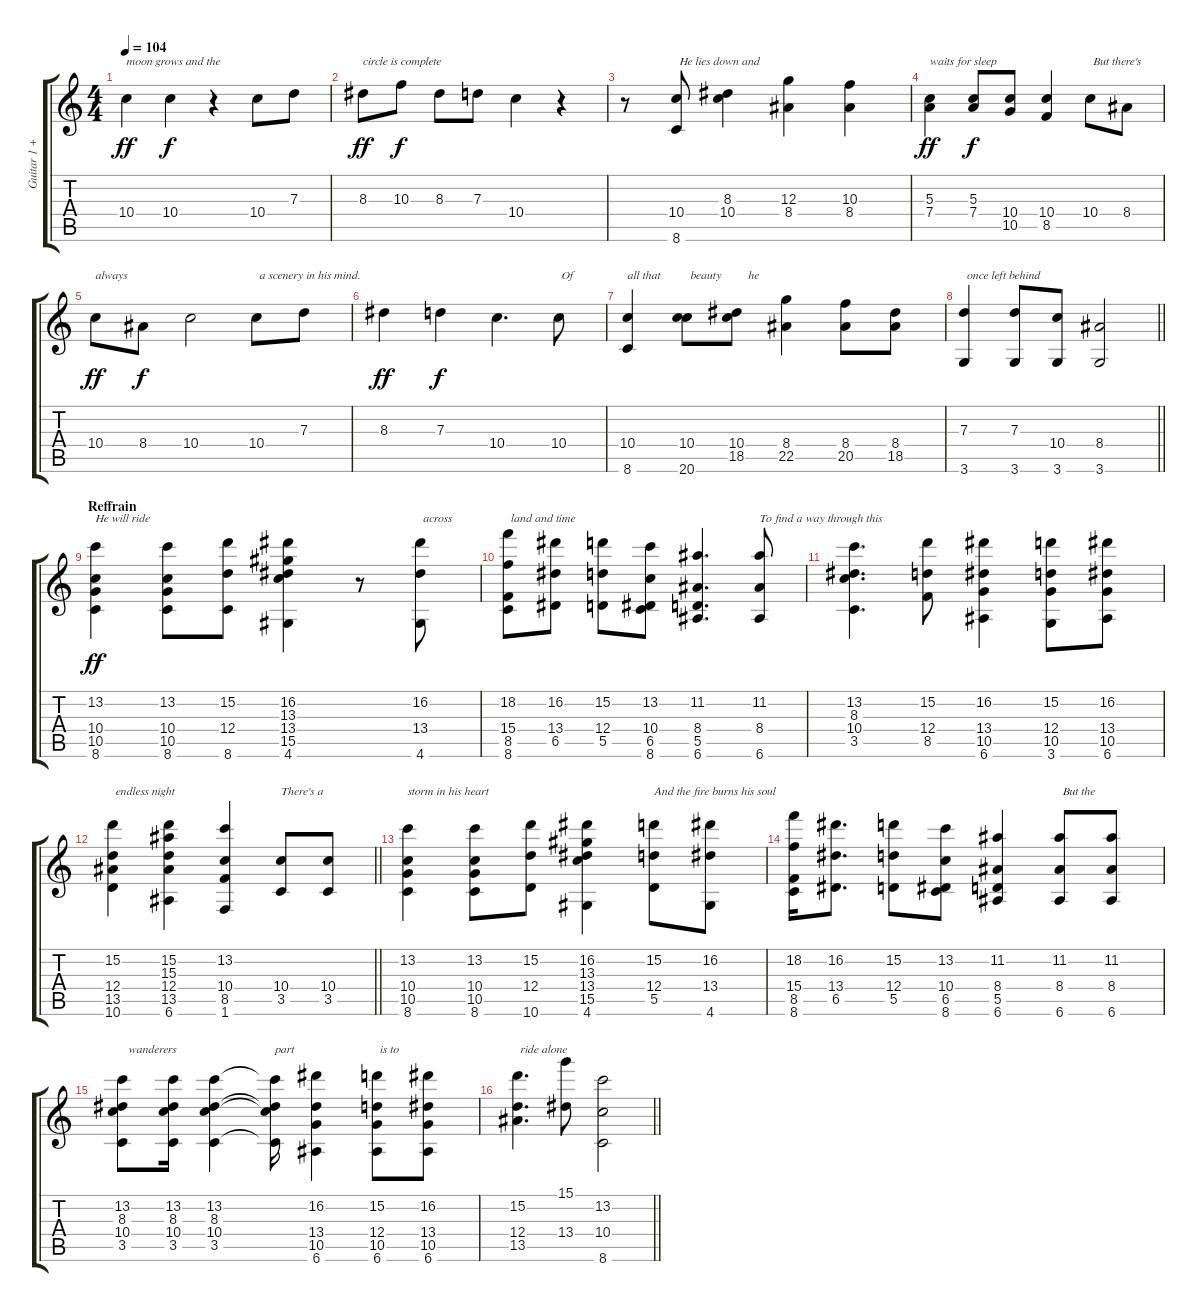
\track ("Guitar 1 + Voice" "Guitar 1 +") {instrument acousticguitarsteel}
\staff {score tabs}
\tuning (E4 B3 G3 D3 A2 E2) {hide}
\ts (4 4)
\tempo 104
\clef g2
\ks c
10.4.4{txt "moon grows and the " dy ff} 10.4.4{dy f} r.4 10.4.8 7.3.8 |
8.3.8{txt "circle is complete" dy ff} 10.3.8{dy f} 8.3.8 7.3.8 10.4.4 r.4 |
r.8 (10.4 8.6).8{txt " He lies down and "} (8.3 10.4).4 (12.3 8.4).4 (10.3 8.4).4 |
(5.3 7.4).4{txt "waits for sleep" dy ff} (5.3 7.4).8{dy f} (10.4 10.5).8 (10.4 8.5).4 10.4.8{txt " But there's "} 8.4.8 |
10.4.8{txt "always" dy ff} 8.4.8{dy f} 10.4.2 10.4.8{txt " a scenery in his mind."} 7.3.8 |
8.3.4{dy ff} 7.3.4{dy f} 10.4.4{d} 10.4.8{txt " Of "} |
(10.4 8.6).4{txt "all that          beauty         he"} (10.4 20.6).8 (10.4 18.5).8 (8.4 22.5).4 (8.4 20.5).8 (8.4 18.5).8 |
\barLineRight lightlight
(7.3 3.6).4{txt " once left behind "} (7.3 3.6).8 (10.4 3.6).8 (8.4 3.6).2 |
\section ("" "Reffrain")
(13.2 10.4 10.5 8.6).4{txt "He will ride" dy ff} (13.2 10.4 10.5 8.6).8 (15.2 12.4 8.6).8 (16.2 13.3 13.4 15.5 4.6).4 r.8 (16.2 13.4 4.6).8{txt " across"} |
(18.2 15.4 8.5 8.6).8{txt " land and time "} (16.2 13.4 6.5).8 (15.2 12.4 5.5).8 (13.2 10.4 6.5 8.6).8 (11.2 8.4 5.5 6.6).4{d} (11.2 8.4 6.6).8{txt "To find a way through this"} |
(13.2 8.3 10.4 3.5).4{d} (15.2 12.4 8.5).8 (16.2 13.4 10.5 6.6).4 (15.2 12.4 10.5 3.6).8 (16.2 13.4 10.5 6.6).8 |
\barLineRight lightlight
(15.2 12.4 13.5 10.6).4{txt " endless night"} (15.2 15.3 12.4 13.5 6.6).4 (13.2 10.4 8.5 1.6).4 (10.4 3.5).8{txt "There's a "} (10.4 3.5).8 |
(13.2 10.4 10.5 8.6).4{txt "storm in his heart "} (13.2 10.4 10.5 8.6).8 (15.2 12.4 10.6).8 (16.2 13.3 13.4 15.5 4.6).4 (15.2 12.4 5.5).8{txt "And the fire burns his soul"} (16.2 13.4 4.6).8 |
(18.2 15.4 8.5 8.6).16 (16.2 13.4 6.5).8{d} (15.2 12.4 5.5).8 (13.2 10.4 6.5 8.6).8 (11.2 8.4 5.5 6.6).4 (11.2 8.4 6.6).8{txt " But the"} (11.2 8.4 6.6).8 |
(13.2 8.3 10.4 3.5).8{txt "  wanderers "} (13.2 8.3 10.4 3.5).16 (13.2 8.3 10.4 3.5).4 (13.2{t} 8.3{t} 10.4{t} 3.5{t}).16{txt "part"} (16.2 13.4 10.5 6.6).4 (15.2 12.4 10.5 6.6).8{txt " is to"} (16.2 13.4 10.5 6.6).8 |
\barLineRight lightlight
(15.2 12.4 13.5).4{d txt " ride alone"} (15.1 13.4).8 (13.2 10.4 8.6).2
